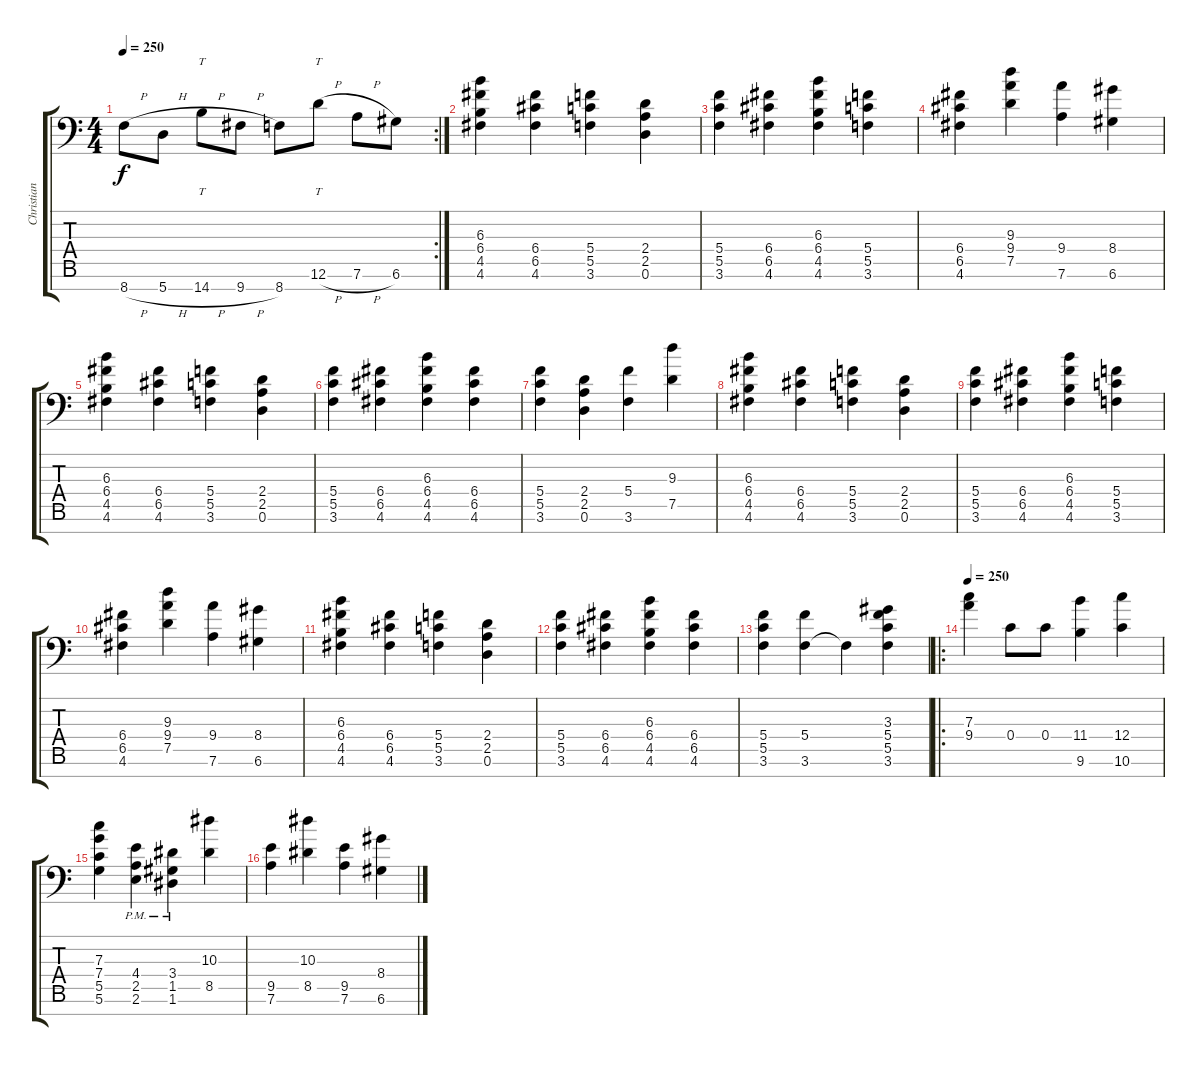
\track ("Christian Muenzner" "Christian ") {instrument distortionguitar}
\staff {score tabs}
\tuning (D4 A3 F3 C3 G2 D2 A1) {hide}
\rc 2
\ts (4 4)
\tempo 250
\clef f4
\ks c
8.7{h}.8{dy f} 5.7{h}.8 14.7{h}.8{tt} 9.7{h}.8 8.7.8 12.6{h}.8{tt} 7.6{h}.8 6.6.8 |
(6.3 6.4 4.5 4.6).4 (6.4 6.5 4.6).4 (5.4 5.5 3.6).4 (2.4 2.5 0.6).4 |
(5.4 5.5 3.6).4 (6.4 6.5 4.6).4 (6.3 6.4 4.5 4.6).4 (5.4 5.5 3.6).4 |
(6.4 6.5 4.6).4 (9.3 9.4 7.5).4 (9.4 7.6).4 (8.4 6.6).4 |
(6.3 6.4 4.5 4.6).4 (6.4 6.5 4.6).4 (5.4 5.5 3.6).4 (2.4 2.5 0.6).4 |
(5.4 5.5 3.6).4 (6.4 6.5 4.6).4 (6.3 6.4 4.5 4.6).4 (6.4 6.5 4.6).4 |
(5.4 5.5 3.6).4 (2.4 2.5 0.6).4 (5.4 3.6).4 (9.3 7.5).4 |
(6.3 6.4 4.5 4.6).4 (6.4 6.5 4.6).4 (5.4 5.5 3.6).4 (2.4 2.5 0.6).4 |
(5.4 5.5 3.6).4 (6.4 6.5 4.6).4 (6.3 6.4 4.5 4.6).4 (5.4 5.5 3.6).4 |
(6.4 6.5 4.6).4 (9.3 9.4 7.5).4 (9.4 7.6).4 (8.4 6.6).4 |
(6.3 6.4 4.5 4.6).4 (6.4 6.5 4.6).4 (5.4 5.5 3.6).4 (2.4 2.5 0.6).4 |
(5.4 5.5 3.6).4 (6.4 6.5 4.6).4 (6.3 6.4 4.5 4.6).4 (6.4 6.5 4.6).4 |
(5.4 5.5 3.6).4 (5.4 3.6).4 3.6{t}.4 (3.3 5.4 5.5 3.6).4 |
\ro
\tempo 250
(7.3 9.4).4 0.4.8 0.4.8 (11.4 9.6).4 (12.4 10.6).4 |
(7.3 7.4 5.5 5.6).4 (4.4 2.5 2.6{pm}).4 (3.4 1.5 1.6{pm}).4 (10.3 8.5).4 |
(9.5 7.6).4 (10.3 8.5).4 (9.5 7.6).4 (8.4 6.6).4
